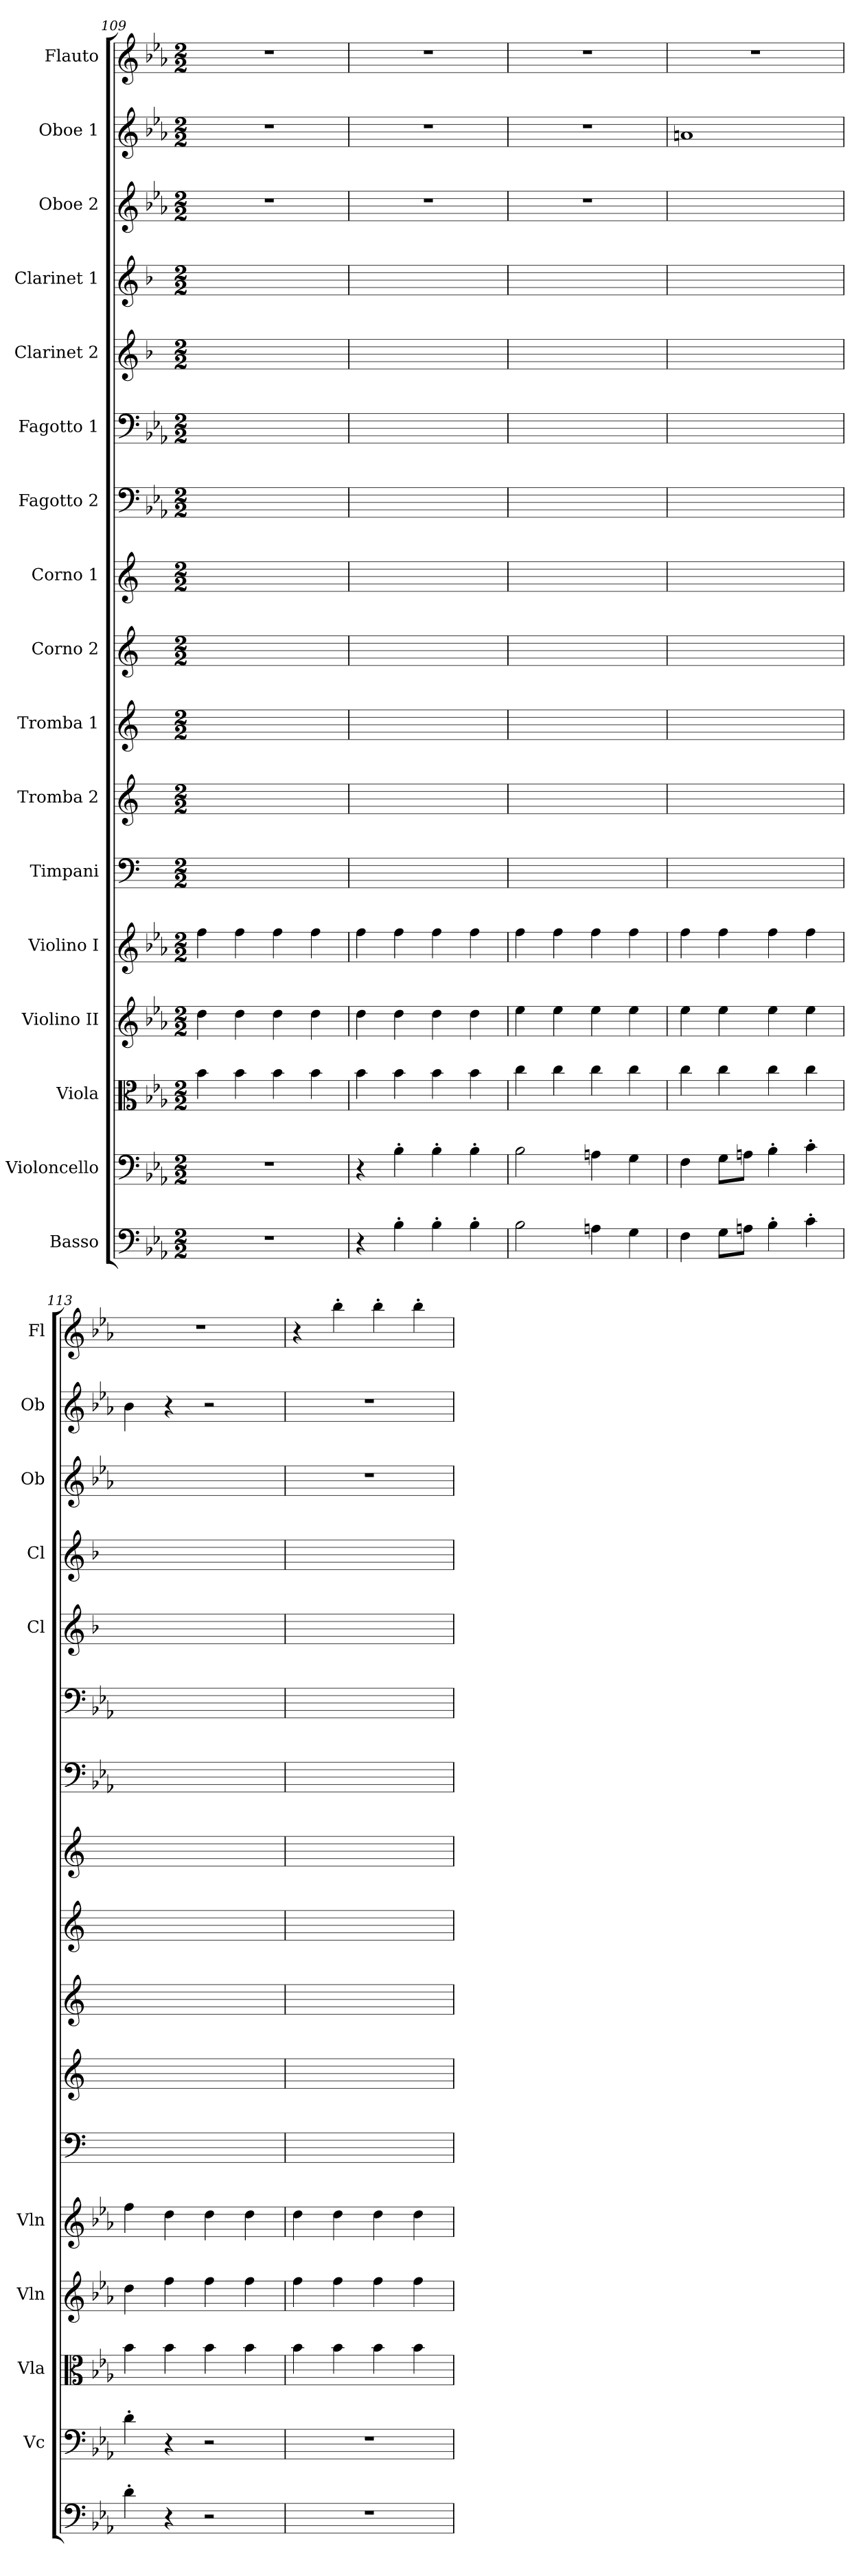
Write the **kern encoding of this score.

**kern	**kern	**kern	**kern	**kern	**kern	**kern	**kern	**kern	**kern	**kern	**kern	**kern	**kern	**kern	**kern	**kern
*part17	*part16	*part15	*part14	*part13	*part12	*part11	*part10	*part9	*part8	*part7	*part6	*part5	*part4	*part3	*part2	*part1
*staff17	*staff16	*staff15	*staff14	*staff13	*staff12	*staff11	*staff10	*staff9	*staff8	*staff7	*staff6	*staff5	*staff4	*staff3	*staff2	*staff1
*I"Basso	*I"Violoncello	*I"Viola	*I"Violino II	*I"Violino I	*I"Timpani	*I"Tromba 2	*I"Tromba 1	*I"Corno 2	*I"Corno 1	*I"Fagotto 2	*I"Fagotto 1	*I"Clarinet 2	*I"Clarinet 1	*I"Oboe 2	*I"Oboe 1	*I"Flauto
*	*I'Vc	*I'Vla	*I'Vln	*I'Vln	*	*	*	*	*	*	*	*I'Cl	*I'Cl	*I'Ob	*I'Ob	*I'Fl
*clefF4	*clefF4	*clefC3	*clefG2	*clefG2	*clefF4	*clefG2	*clefG2	*clefG2	*clefG2	*clefF4	*clefF4	*clefG2	*clefG2	*clefG2	*clefG2	*clefG2
*ITrd7c12	*	*	*	*	*	*ITrd-2c-3	*ITrd-2c-3	*ITrd5c9	*ITrd5c9	*	*	*ITrd1c2	*ITrd1c2	*	*	*
*k[b-e-a-]	*k[b-e-a-]	*k[b-e-a-]	*k[b-e-a-]	*k[b-e-a-]	*	*	*	*	*	*k[b-e-a-]	*k[b-e-a-]	*k[b-e-a-]	*k[b-e-a-]	*k[b-e-a-]	*k[b-e-a-]	*k[b-e-a-]
*M2/2	*M2/2	*M2/2	*M2/2	*M2/2	*M2/2	*M2/2	*M2/2	*M2/2	*M2/2	*M2/2	*M2/2	*M2/2	*M2/2	*M2/2	*M2/2	*M2/2
=109	=109	=109	=109	=109	=109	=109	=109	=109	=109	=109	=109	=109	=109	=109	=109	=109
1r	1r	4b-	4dd	4ff	1ryy	1ryy	1ryy	1ryy	1ryy	1ryy	1ryy	1ryy	1ryy	1r	1r	1r
.	.	4b-	4dd	4ff	.	.	.	.	.	.	.	.	.	.	.	.
.	.	4b-	4dd	4ff	.	.	.	.	.	.	.	.	.	.	.	.
.	.	4b-	4dd	4ff	.	.	.	.	.	.	.	.	.	.	.	.
=110	=110	=110	=110	=110	=110	=110	=110	=110	=110	=110	=110	=110	=110	=110	=110	=110
4r	4r	4b-	4dd	4ff	1ryy	1ryy	1ryy	1ryy	1ryy	1ryy	1ryy	1ryy	1ryy	1r	1r	1r
4BB-'	4B-'	4b-	4dd	4ff	.	.	.	.	.	.	.	.	.	.	.	.
4BB-'	4B-'	4b-	4dd	4ff	.	.	.	.	.	.	.	.	.	.	.	.
4BB-'	4B-'	4b-	4dd	4ff	.	.	.	.	.	.	.	.	.	.	.	.
=111	=111	=111	=111	=111	=111	=111	=111	=111	=111	=111	=111	=111	=111	=111	=111	=111
2BB-	2B-	4cc	4ee-	4ff	1ryy	1ryy	1ryy	1ryy	1ryy	1ryy	1ryy	1ryy	1ryy	1r	1r	1r
.	.	4cc	4ee-	4ff	.	.	.	.	.	.	.	.	.	.	.	.
4AAn	4An	4cc	4ee-	4ff	.	.	.	.	.	.	.	.	.	.	.	.
4GG	4G	4cc	4ee-	4ff	.	.	.	.	.	.	.	.	.	.	.	.
=112	=112	=112	=112	=112	=112	=112	=112	=112	=112	=112	=112	=112	=112	=112	=112	=112
4FF	4F	4cc	4ee-	4ff	1ryy	1ryy	1ryy	1ryy	1ryy	1ryy	1ryy	1ryy	1ryy	1ryy	1an	1r
8GG\L	8G\L	4cc	4ee-	4ff	.	.	.	.	.	.	.	.	.	.	.	.
8AAn\J	8An\J	.	.	.	.	.	.	.	.	.	.	.	.	.	.	.
4BB-'	4B-'	4cc	4ee-	4ff	.	.	.	.	.	.	.	.	.	.	.	.
4C'	4c'	4cc	4ee-	4ff	.	.	.	.	.	.	.	.	.	.	.	.
=113	=113	=113	=113	=113	=113	=113	=113	=113	=113	=113	=113	=113	=113	=113	=113	=113
4D'	4d'	4b-	4dd	4ff	1ryy	1ryy	1ryy	1ryy	1ryy	1ryy	1ryy	1ryy	1ryy	1ryy	4b-	1r
4r	4r	4b-	4ff	4dd	.	.	.	.	.	.	.	.	.	.	4r	.
2r	2r	4b-	4ff	4dd	.	.	.	.	.	.	.	.	.	.	2r	.
.	.	4b-	4ff	4dd	.	.	.	.	.	.	.	.	.	.	.	.
=114	=114	=114	=114	=114	=114	=114	=114	=114	=114	=114	=114	=114	=114	=114	=114	=114
1r	1r	4b-	4ff	4dd	1ryy	1ryy	1ryy	1ryy	1ryy	1ryy	1ryy	1ryy	1ryy	1r	1r	4r
.	.	4b-	4ff	4dd	.	.	.	.	.	.	.	.	.	.	.	4bb-'
.	.	4b-	4ff	4dd	.	.	.	.	.	.	.	.	.	.	.	4bb-'
.	.	4b-	4ff	4dd	.	.	.	.	.	.	.	.	.	.	.	4bb-'
=	=	=	=	=	=	=	=	=	=	=	=	=	=	=	=	=
*-	*-	*-	*-	*-	*-	*-	*-	*-	*-	*-	*-	*-	*-	*-	*-	*-
